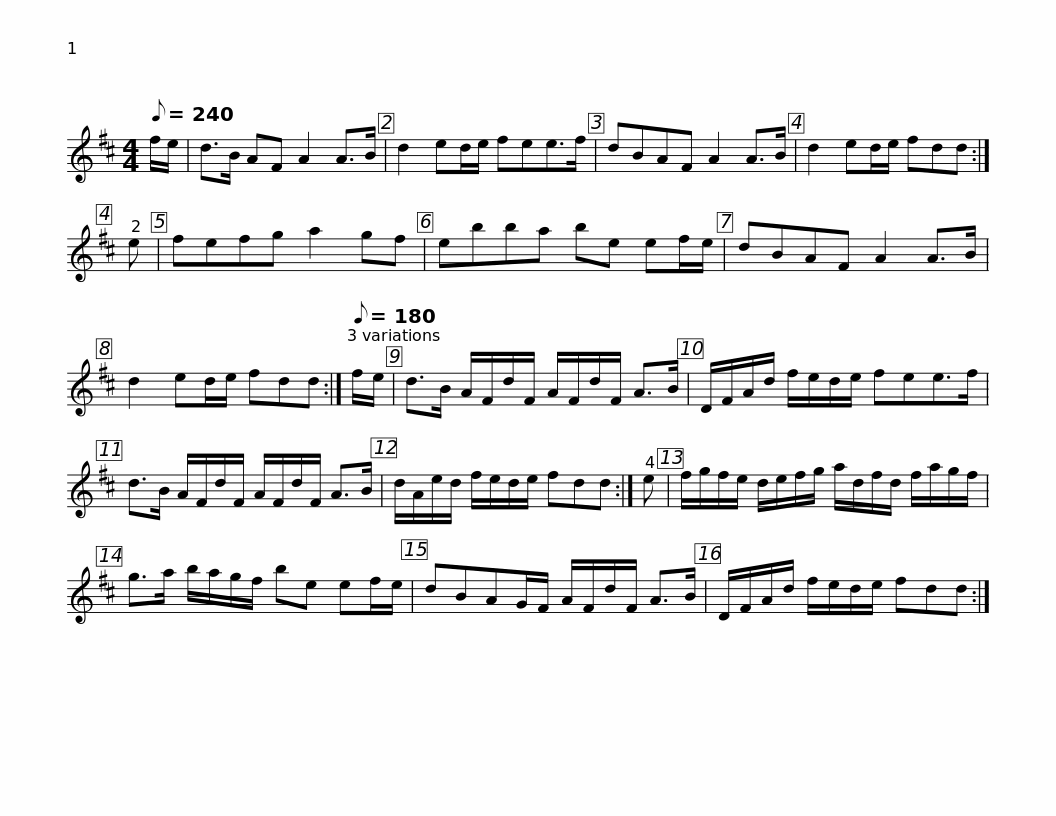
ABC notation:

X:1
L:1/8
Q:1/8=240
M:4/4
I:linebreak $
K:D
V:1 treble
V:1
 f/e/ | d>B AF A2 A>B | d2 ed/e/ fee>f | dBAF A2 A>B | d2 ed/e/ fdd :| %5
 e | fefg a2 gf |$ ebba be ef/e/ | dBAF A2 A>B | d2 ed/e/ fdd :| %10
[Q:1/8=180] f/e/ | d>B A/F/d/F/ A/F/d/F/ A>B |$ D/F/A/d/ f/e/d/e/ fee>f | d>B A/F/d/F/ A/F/d/F/ A>B | d/A/e/d/ f/e/d/e/ fdd :| %15
 e |$ f/g/f/e/ d/e/f/g/ a/d/f/d/ f/a/g/f/ | g>a b/a/g/f/ be ef/e/ | dBAG/F/ A/F/d/F/ A>B |$ D/F/A/d/ f/e/d/e/ fdd :| %20
